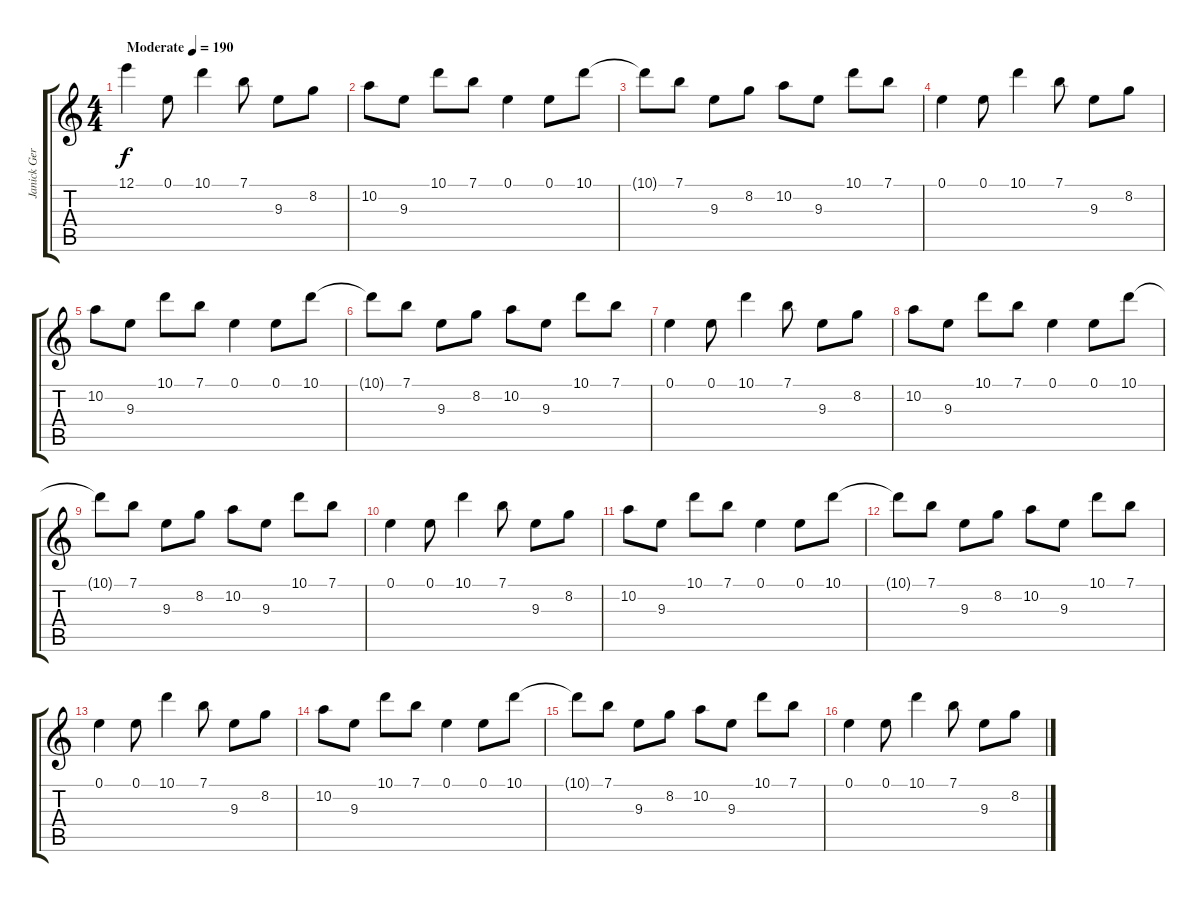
\track ("Janick Gers" "Janick Ger") {instrument distortionguitar}
\staff {score tabs}
\tuning (E4 B3 G3 D3 A2 E2) {hide}
\ts (4 4)
\tempo (190 "Moderate")
\clef g2
\ks c
12.1.4{dy f instrument distortionguitar} 0.1.8 10.1.4 7.1.8 9.3.8 8.2.8 |
10.2.8 9.3.8 10.1.8 7.1.8 0.1.4 0.1.8 10.1.8 |
10.1{t}.8 7.1.8 9.3.8 8.2.8 10.2.8 9.3.8 10.1.8 7.1.8 |
0.1.4 0.1.8 10.1.4 7.1.8 9.3.8 8.2.8 |
10.2.8 9.3.8 10.1.8 7.1.8 0.1.4 0.1.8 10.1.8 |
10.1{t}.8 7.1.8 9.3.8 8.2.8 10.2.8 9.3.8 10.1.8 7.1.8 |
0.1.4 0.1.8 10.1.4 7.1.8 9.3.8 8.2.8 |
10.2.8 9.3.8 10.1.8 7.1.8 0.1.4 0.1.8 10.1.8 |
10.1{t}.8 7.1.8 9.3.8 8.2.8 10.2.8 9.3.8 10.1.8 7.1.8 |
0.1.4 0.1.8 10.1.4 7.1.8 9.3.8 8.2.8 |
10.2.8 9.3.8 10.1.8 7.1.8 0.1.4 0.1.8 10.1.8 |
10.1{t}.8 7.1.8 9.3.8 8.2.8 10.2.8 9.3.8 10.1.8 7.1.8 |
0.1.4 0.1.8 10.1.4 7.1.8 9.3.8 8.2.8 |
10.2.8 9.3.8 10.1.8 7.1.8 0.1.4 0.1.8 10.1.8 |
10.1{t}.8 7.1.8 9.3.8 8.2.8 10.2.8 9.3.8 10.1.8 7.1.8 |
0.1.4 0.1.8 10.1.4 7.1.8 9.3.8 8.2.8
